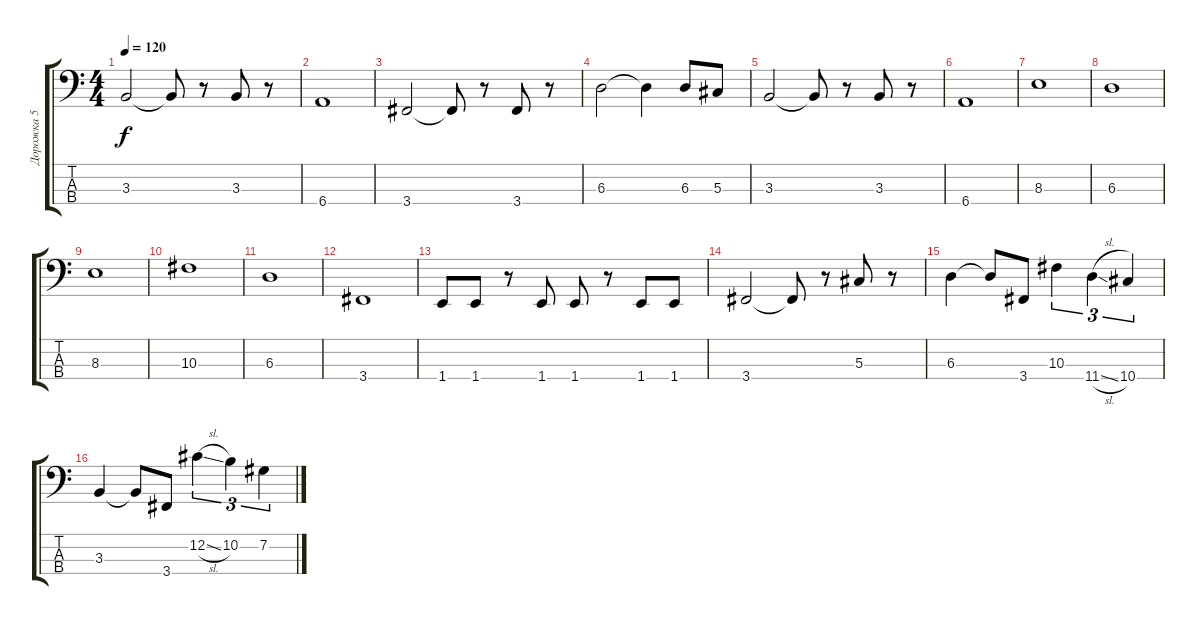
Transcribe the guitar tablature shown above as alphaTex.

\track ("Дорожка 5" "Дорожка 5") {instrument electricbassfinger}
\staff {score tabs}
\tuning (Gb2 Db2 Ab1 Eb1) {hide}
\ts (4 4)
\tempo 120
\clef f4
\ks c
3.3.2{dy f} 3.3{t}.8 r.8 3.3.8 r.8 |
6.4.1 |
3.4.2 3.4{t}.8 r.8 3.4.8 r.8 |
6.3.2 6.3{t}.4 6.3.8 5.3.8 |
3.3.2 3.3{t}.8 r.8 3.3.8 r.8 |
6.4.1 |
8.3.1 |
6.3.1 |
8.3.1 |
10.3.1 |
6.3.1 |
3.4.1 |
1.4.8 1.4.8 r.8 1.4.8 1.4.8 r.8 1.4.8 1.4.8 |
3.4.2 3.4{t}.8 r.8 5.3.8 r.8 |
6.3.4 6.3{t}.8 3.4.8 10.3.4{tu (3 2)} 11.4{sl}.4{tu (3 2)} 10.4.4{tu (3 2)} |
3.3.4 3.3{t}.8 3.4.8 12.2{sl}.4{tu (3 2)} 10.2.4{tu (3 2)} 7.2.4{tu (3 2)}
